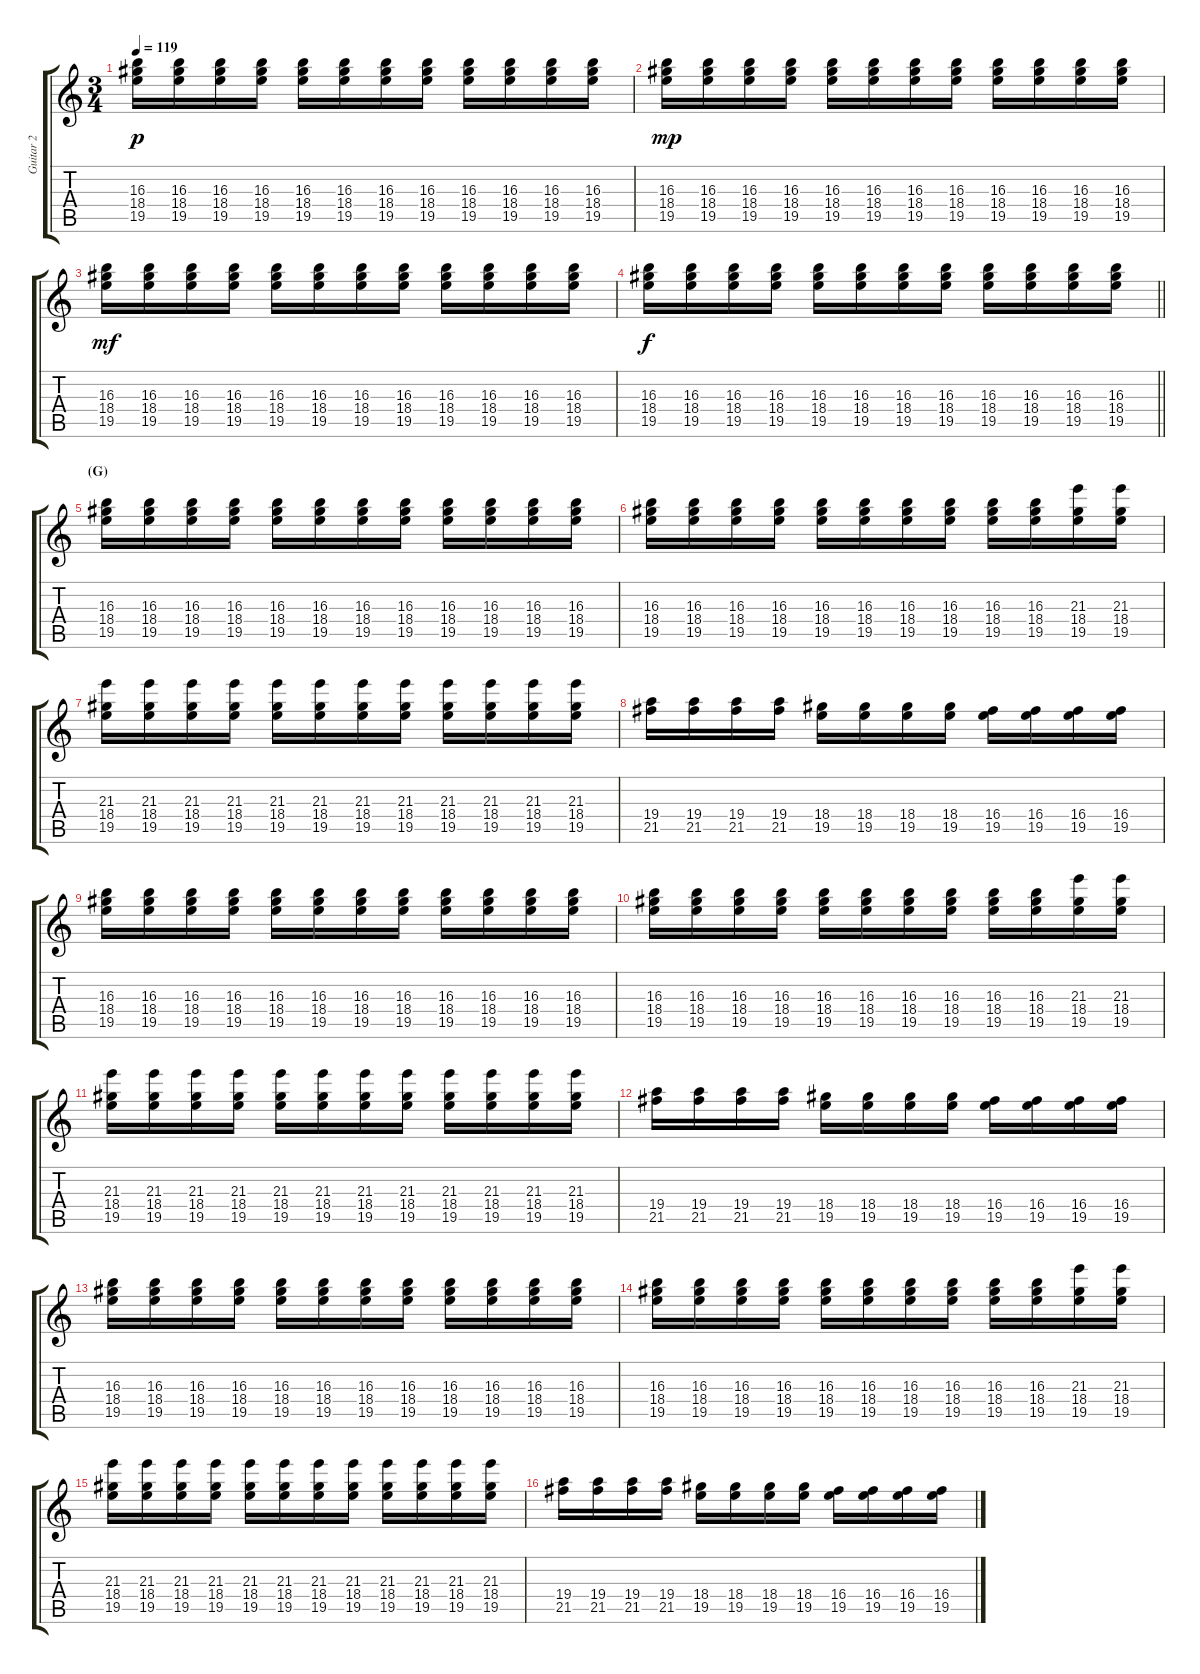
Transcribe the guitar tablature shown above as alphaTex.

\track ("Guitar 2" "Guitar 2") {instrument electricguitarjazz}
\staff {score tabs}
\tuning (E4 B3 G3 D3 A2 E2) {hide}
\ts (3 4)
\tempo 119
\clef g2
\ks c
(16.3 18.4 19.5).16{dy p} (16.3 18.4 19.5).16 (16.3 18.4 19.5).16 (16.3 18.4 19.5).16 (16.3 18.4 19.5).16 (16.3 18.4 19.5).16 (16.3 18.4 19.5).16 (16.3 18.4 19.5).16 (16.3 18.4 19.5).16 (16.3 18.4 19.5).16 (16.3 18.4 19.5).16 (16.3 18.4 19.5).16 |
(16.3 18.4 19.5).16{dy mp} (16.3 18.4 19.5).16 (16.3 18.4 19.5).16 (16.3 18.4 19.5).16 (16.3 18.4 19.5).16 (16.3 18.4 19.5).16 (16.3 18.4 19.5).16 (16.3 18.4 19.5).16 (16.3 18.4 19.5).16 (16.3 18.4 19.5).16 (16.3 18.4 19.5).16 (16.3 18.4 19.5).16 |
(16.3 18.4 19.5).16{dy mf} (16.3 18.4 19.5).16 (16.3 18.4 19.5).16 (16.3 18.4 19.5).16 (16.3 18.4 19.5).16 (16.3 18.4 19.5).16 (16.3 18.4 19.5).16 (16.3 18.4 19.5).16 (16.3 18.4 19.5).16 (16.3 18.4 19.5).16 (16.3 18.4 19.5).16 (16.3 18.4 19.5).16 |
\barLineRight lightlight
(16.3 18.4 19.5).16{dy f} (16.3 18.4 19.5).16 (16.3 18.4 19.5).16 (16.3 18.4 19.5).16 (16.3 18.4 19.5).16 (16.3 18.4 19.5).16 (16.3 18.4 19.5).16 (16.3 18.4 19.5).16 (16.3 18.4 19.5).16 (16.3 18.4 19.5).16 (16.3 18.4 19.5).16 (16.3 18.4 19.5).16 |
\section ("" "(G)")
(16.3 18.4 19.5).16 (16.3 18.4 19.5).16 (16.3 18.4 19.5).16 (16.3 18.4 19.5).16 (16.3 18.4 19.5).16 (16.3 18.4 19.5).16 (16.3 18.4 19.5).16 (16.3 18.4 19.5).16 (16.3 18.4 19.5).16 (16.3 18.4 19.5).16 (16.3 18.4 19.5).16 (16.3 18.4 19.5).16 |
(16.3 18.4 19.5).16 (16.3 18.4 19.5).16 (16.3 18.4 19.5).16 (16.3 18.4 19.5).16 (16.3 18.4 19.5).16 (16.3 18.4 19.5).16 (16.3 18.4 19.5).16 (16.3 18.4 19.5).16 (16.3 18.4 19.5).16 (16.3 18.4 19.5).16 (21.3 18.4 19.5).16 (21.3 18.4 19.5).16 |
(21.3 18.4 19.5).16 (21.3 18.4 19.5).16 (21.3 18.4 19.5).16 (21.3 18.4 19.5).16 (21.3 18.4 19.5).16 (21.3 18.4 19.5).16 (21.3 18.4 19.5).16 (21.3 18.4 19.5).16 (21.3 18.4 19.5).16 (21.3 18.4 19.5).16 (21.3 18.4 19.5).16 (21.3 18.4 19.5).16 |
(19.4 21.5).16 (19.4 21.5).16 (19.4 21.5).16 (19.4 21.5).16 (18.4 19.5).16 (18.4 19.5).16 (18.4 19.5).16 (18.4 19.5).16 (16.4 19.5).16 (16.4 19.5).16 (16.4 19.5).16 (16.4 19.5).16 |
(16.3 18.4 19.5).16 (16.3 18.4 19.5).16 (16.3 18.4 19.5).16 (16.3 18.4 19.5).16 (16.3 18.4 19.5).16 (16.3 18.4 19.5).16 (16.3 18.4 19.5).16 (16.3 18.4 19.5).16 (16.3 18.4 19.5).16 (16.3 18.4 19.5).16 (16.3 18.4 19.5).16 (16.3 18.4 19.5).16 |
(16.3 18.4 19.5).16 (16.3 18.4 19.5).16 (16.3 18.4 19.5).16 (16.3 18.4 19.5).16 (16.3 18.4 19.5).16 (16.3 18.4 19.5).16 (16.3 18.4 19.5).16 (16.3 18.4 19.5).16 (16.3 18.4 19.5).16 (16.3 18.4 19.5).16 (21.3 18.4 19.5).16 (21.3 18.4 19.5).16 |
(21.3 18.4 19.5).16 (21.3 18.4 19.5).16 (21.3 18.4 19.5).16 (21.3 18.4 19.5).16 (21.3 18.4 19.5).16 (21.3 18.4 19.5).16 (21.3 18.4 19.5).16 (21.3 18.4 19.5).16 (21.3 18.4 19.5).16 (21.3 18.4 19.5).16 (21.3 18.4 19.5).16 (21.3 18.4 19.5).16 |
(19.4 21.5).16 (19.4 21.5).16 (19.4 21.5).16 (19.4 21.5).16 (18.4 19.5).16 (18.4 19.5).16 (18.4 19.5).16 (18.4 19.5).16 (16.4 19.5).16 (16.4 19.5).16 (16.4 19.5).16 (16.4 19.5).16 |
(16.3 18.4 19.5).16 (16.3 18.4 19.5).16 (16.3 18.4 19.5).16 (16.3 18.4 19.5).16 (16.3 18.4 19.5).16 (16.3 18.4 19.5).16 (16.3 18.4 19.5).16 (16.3 18.4 19.5).16 (16.3 18.4 19.5).16 (16.3 18.4 19.5).16 (16.3 18.4 19.5).16 (16.3 18.4 19.5).16 |
(16.3 18.4 19.5).16 (16.3 18.4 19.5).16 (16.3 18.4 19.5).16 (16.3 18.4 19.5).16 (16.3 18.4 19.5).16 (16.3 18.4 19.5).16 (16.3 18.4 19.5).16 (16.3 18.4 19.5).16 (16.3 18.4 19.5).16 (16.3 18.4 19.5).16 (21.3 18.4 19.5).16 (21.3 18.4 19.5).16 |
(21.3 18.4 19.5).16 (21.3 18.4 19.5).16 (21.3 18.4 19.5).16 (21.3 18.4 19.5).16 (21.3 18.4 19.5).16 (21.3 18.4 19.5).16 (21.3 18.4 19.5).16 (21.3 18.4 19.5).16 (21.3 18.4 19.5).16 (21.3 18.4 19.5).16 (21.3 18.4 19.5).16 (21.3 18.4 19.5).16 |
(19.4 21.5).16 (19.4 21.5).16 (19.4 21.5).16 (19.4 21.5).16 (18.4 19.5).16 (18.4 19.5).16 (18.4 19.5).16 (18.4 19.5).16 (16.4 19.5).16 (16.4 19.5).16 (16.4 19.5).16 (16.4 19.5).16
